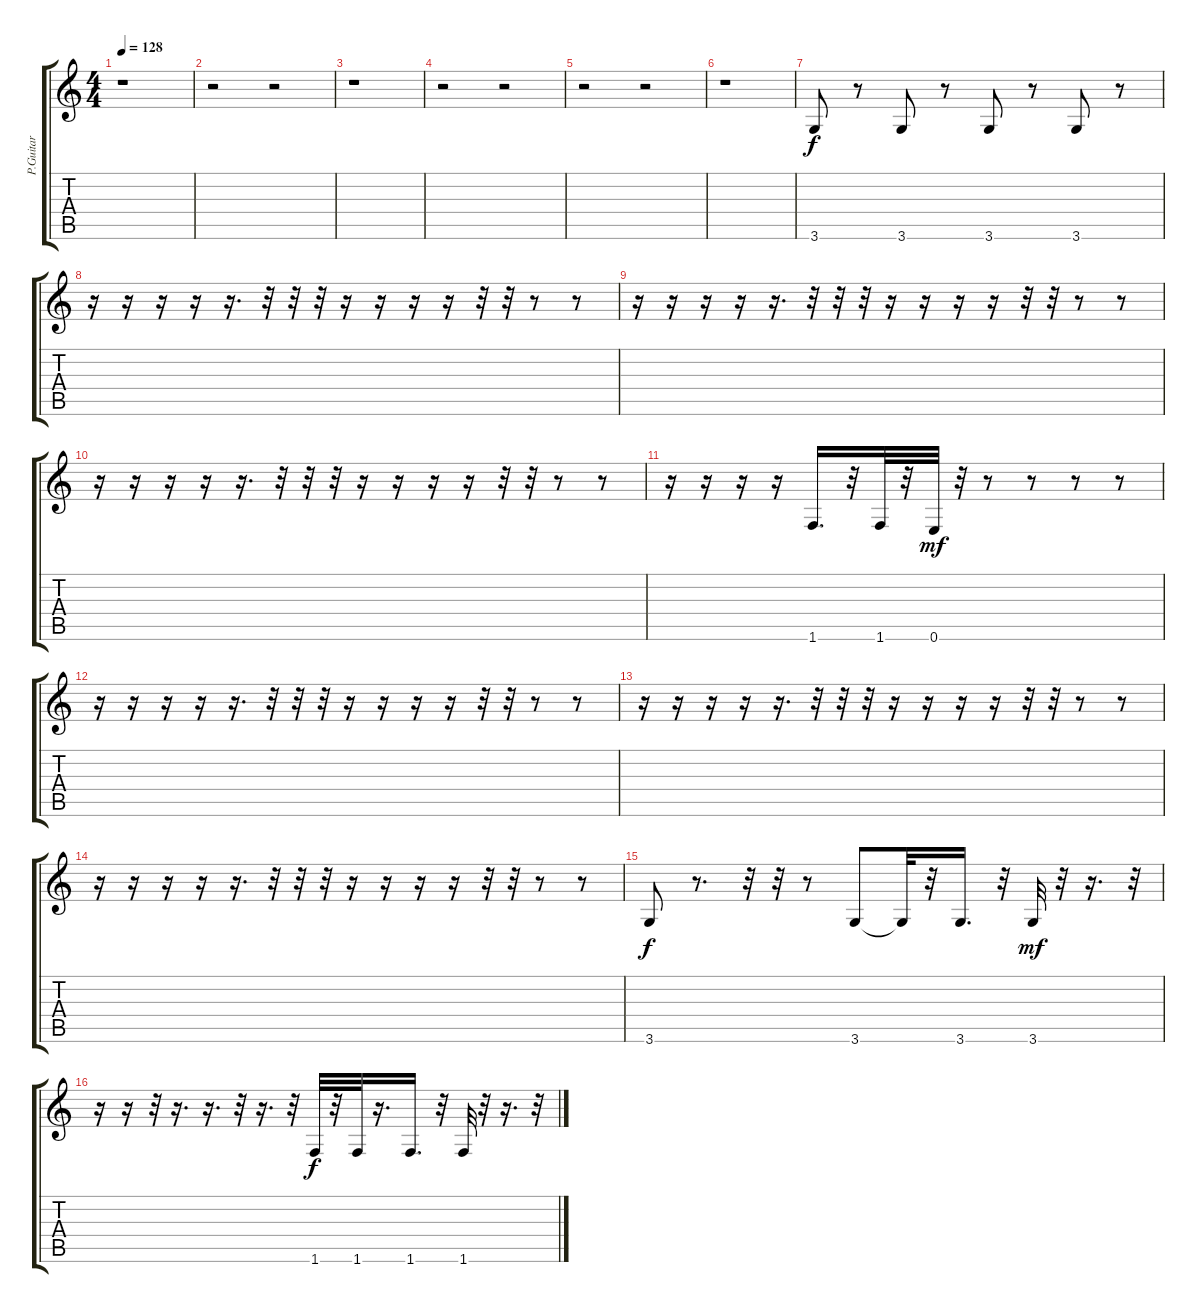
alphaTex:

\track ("P.Guitar" "P.Guitar") {instrument electricbasspick}
\staff {score tabs}
\tuning (E4 B3 G3 D3 A2 E2) {hide}
\ts (4 4)
\tempo 128
\clef g2
\ks c
r.1{dy mf} |
r.2 r.2 |
r.1 |
r.2 r.2 |
r.2 r.2 |
r.1 |
3.6.8{dy f} r.8 3.6.8 r.8 3.6.8 r.8 3.6.8 r.8 |
r.16 r.16 r.16 r.16 r.16{d} r.32 r.32 r.32 r.16 r.16 r.16 r.16 r.32 r.32 r.8 r.8 |
r.16 r.16 r.16 r.16 r.16{d} r.32 r.32 r.32 r.16 r.16 r.16 r.16 r.32 r.32 r.8 r.8 |
r.16 r.16 r.16 r.16 r.16{d} r.32 r.32 r.32 r.16 r.16 r.16 r.16 r.32 r.32 r.8 r.8 |
r.16 r.16 r.16 r.16 1.6.16{d} r.32 1.6.32 r.32 0.6.32{dy mf} r.32 r.8 r.8 r.8 r.8 |
r.16 r.16 r.16 r.16 r.16{d} r.32 r.32 r.32 r.16 r.16 r.16 r.16 r.32 r.32 r.8 r.8 |
r.16 r.16 r.16 r.16 r.16{d} r.32 r.32 r.32 r.16 r.16 r.16 r.16 r.32 r.32 r.8 r.8 |
r.16 r.16 r.16 r.16 r.16{d} r.32 r.32 r.32 r.16 r.16 r.16 r.16 r.32 r.32 r.8 r.8 |
3.6.8{dy f} r.8{d} r.32 r.32 r.8 3.6.8 3.6{t}.32 r.32 3.6.16{d} r.32 3.6.32{dy mf} r.32 r.16{d} r.32 |
r.16 r.16 r.32 r.16{d} r.16{d} r.32 r.16{d} r.32 1.6.32{dy f} r.32 1.6.32 r.16{d} 1.6.16{d} r.32 1.6.32 r.32 r.16{d} r.32
